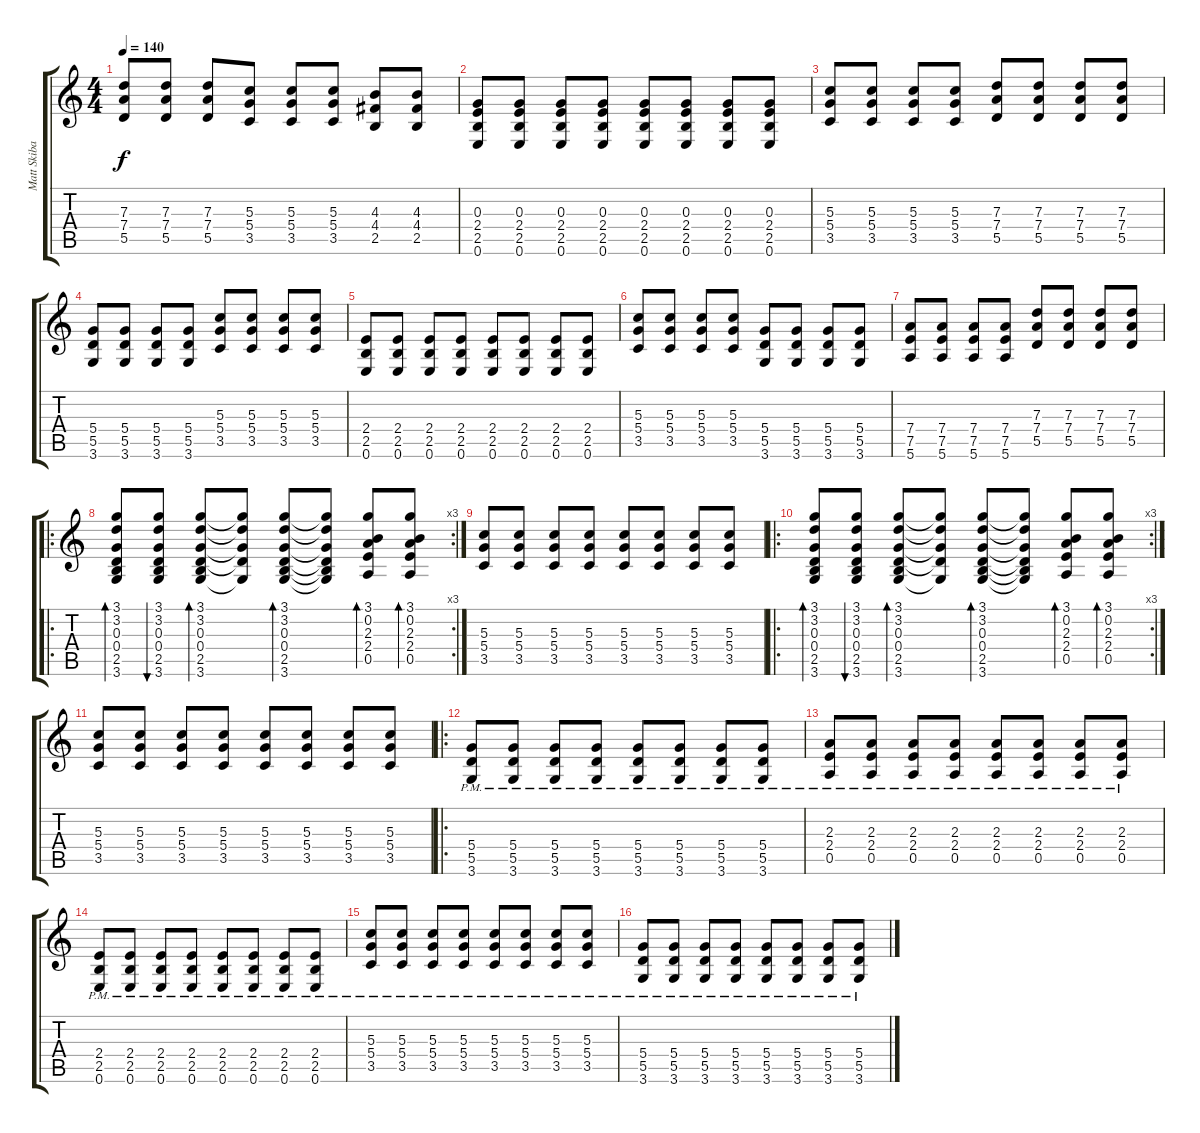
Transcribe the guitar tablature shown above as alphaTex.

\track ("Matt Skiba" "Matt Skiba") {instrument distortionguitar}
\staff {score tabs}
\tuning (E4 B3 G3 D3 A2 E2) {hide}
\ts (4 4)
\tempo 140
\clef g2
\ks c
(7.3 7.4 5.5).8{dy f} (7.3 7.4 5.5).8 (7.3 7.4 5.5).8 (5.3 5.4 3.5).8 (5.3 5.4 3.5).8 (5.3 5.4 3.5).8 (4.3 4.4 2.5).8 (4.3 4.4 2.5).8 |
(0.3 2.4 2.5 0.6).8 (0.3 2.4 2.5 0.6).8 (0.3 2.4 2.5 0.6).8 (0.3 2.4 2.5 0.6).8 (0.3 2.4 2.5 0.6).8 (0.3 2.4 2.5 0.6).8 (0.3 2.4 2.5 0.6).8 (0.3 2.4 2.5 0.6).8 |
(5.3 5.4 3.5).8 (5.3 5.4 3.5).8 (5.3 5.4 3.5).8 (5.3 5.4 3.5).8 (7.3 7.4 5.5).8 (7.3 7.4 5.5).8 (7.3 7.4 5.5).8 (7.3 7.4 5.5).8 |
(5.4 5.5 3.6).8 (5.4 5.5 3.6).8 (5.4 5.5 3.6).8 (5.4 5.5 3.6).8 (5.3 5.4 3.5).8 (5.3 5.4 3.5).8 (5.3 5.4 3.5).8 (5.3 5.4 3.5).8 |
(2.4 2.5 0.6).8 (2.4 2.5 0.6).8 (2.4 2.5 0.6).8 (2.4 2.5 0.6).8 (2.4 2.5 0.6).8 (2.4 2.5 0.6).8 (2.4 2.5 0.6).8 (2.4 2.5 0.6).8 |
(5.3 5.4 3.5).8 (5.3 5.4 3.5).8 (5.3 5.4 3.5).8 (5.3 5.4 3.5).8 (5.4 5.5 3.6).8 (5.4 5.5 3.6).8 (5.4 5.5 3.6).8 (5.4 5.5 3.6).8 |
(7.4 7.5 5.6).8 (7.4 7.5 5.6).8 (7.4 7.5 5.6).8 (7.4 7.5 5.6).8 (7.3 7.4 5.5).8 (7.3 7.4 5.5).8 (7.3 7.4 5.5).8 (7.3 7.4 5.5).8 |
\ro
\rc 3
(3.1 3.2 0.3 0.4 2.5 3.6).8{bd 60} (3.1 3.2 0.3 0.4 2.5 3.6).8{bu 60} (3.1 3.2 0.3 0.4 2.5 3.6).8{bd 60} (3.1{t} 3.2{t} 0.3{t} 0.4{t} 3.6{t}).8 (3.1 3.2 0.3 0.4 2.5 3.6).8{bd 60} (3.1{t} 3.2{t} 0.3{t} 0.4{t} 2.5{t} 3.6{t}).8 (3.1 0.2 2.3 2.4 0.5).8{bd 60} (3.1 0.2 2.3 2.4 0.5).8{bd 60} |
(5.3 5.4 3.5).8 (5.3 5.4 3.5).8 (5.3 5.4 3.5).8 (5.3 5.4 3.5).8 (5.3 5.4 3.5).8 (5.3 5.4 3.5).8 (5.3 5.4 3.5).8 (5.3 5.4 3.5).8 |
\ro
\rc 3
(3.1 3.2 0.3 0.4 2.5 3.6).8{bd 60} (3.1 3.2 0.3 0.4 2.5 3.6).8{bu 60} (3.1 3.2 0.3 0.4 2.5 3.6).8{bd 60} (3.1{t} 3.2{t} 0.3{t} 0.4{t} 3.6{t}).8 (3.1 3.2 0.3 0.4 2.5 3.6).8{bd 60} (3.1{t} 3.2{t} 0.3{t} 0.4{t} 2.5{t} 3.6{t}).8 (3.1 0.2 2.3 2.4 0.5).8{bd 60} (3.1 0.2 2.3 2.4 0.5).8{bd 60} |
(5.3 5.4 3.5).8 (5.3 5.4 3.5).8 (5.3 5.4 3.5).8 (5.3 5.4 3.5).8 (5.3 5.4 3.5).8 (5.3 5.4 3.5).8 (5.3 5.4 3.5).8 (5.3 5.4 3.5).8 |
\ro
(5.4{pm} 5.5{pm} 3.6{pm}).8 (5.4{pm} 5.5{pm} 3.6{pm}).8 (5.4{pm} 5.5{pm} 3.6{pm}).8 (5.4{pm} 5.5{pm} 3.6{pm}).8 (5.4{pm} 5.5{pm} 3.6{pm}).8 (5.4{pm} 5.5{pm} 3.6{pm}).8 (5.4{pm} 5.5{pm} 3.6{pm}).8 (5.4{pm} 5.5{pm} 3.6{pm}).8 |
(2.3{pm} 2.4{pm} 0.5{pm}).8 (2.3{pm} 2.4{pm} 0.5{pm}).8 (2.3{pm} 2.4{pm} 0.5{pm}).8 (2.3{pm} 2.4{pm} 0.5{pm}).8 (2.3{pm} 2.4{pm} 0.5{pm}).8 (2.3{pm} 2.4{pm} 0.5{pm}).8 (2.3{pm} 2.4{pm} 0.5{pm}).8 (2.3{pm} 2.4{pm} 0.5{pm}).8 |
(2.4{pm} 2.5{pm} 0.6{pm}).8 (2.4{pm} 2.5{pm} 0.6{pm}).8 (2.4{pm} 2.5{pm} 0.6{pm}).8 (2.4{pm} 2.5{pm} 0.6{pm}).8 (2.4{pm} 2.5{pm} 0.6{pm}).8 (2.4{pm} 2.5{pm} 0.6{pm}).8 (2.4{pm} 2.5{pm} 0.6{pm}).8 (2.4{pm} 2.5{pm} 0.6{pm}).8 |
(5.3{pm} 5.4{pm} 3.5{pm}).8 (5.3{pm} 5.4{pm} 3.5{pm}).8 (5.3{pm} 5.4{pm} 3.5{pm}).8 (5.3{pm} 5.4{pm} 3.5{pm}).8 (5.3{pm} 5.4{pm} 3.5{pm}).8 (5.3{pm} 5.4{pm} 3.5{pm}).8 (5.3{pm} 5.4{pm} 3.5{pm}).8 (5.3{pm} 5.4{pm} 3.5{pm}).8 |
(5.4{pm} 5.5{pm} 3.6{pm}).8 (5.4{pm} 5.5{pm} 3.6{pm}).8 (5.4{pm} 5.5{pm} 3.6{pm}).8 (5.4{pm} 5.5{pm} 3.6{pm}).8 (5.4{pm} 5.5{pm} 3.6{pm}).8 (5.4{pm} 5.5{pm} 3.6{pm}).8 (5.4{pm} 5.5{pm} 3.6{pm}).8 (5.4{pm} 5.5{pm} 3.6{pm}).8
